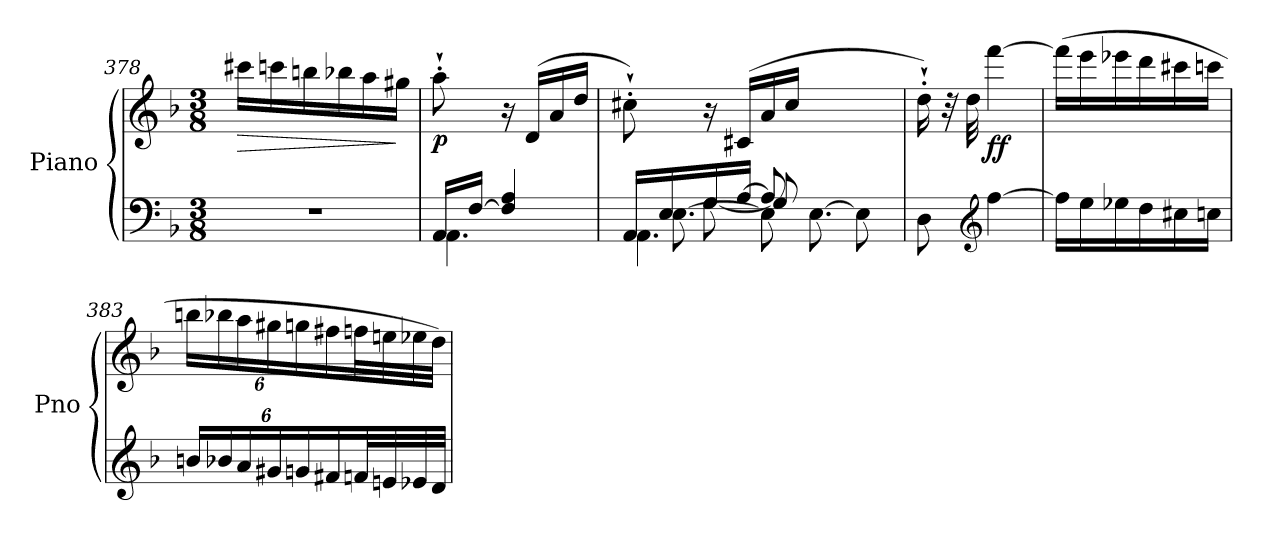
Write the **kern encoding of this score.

**kern	**kern	**dynam
*part1	*part1	*part1
*staff2	*staff1	*staff1/2
*I"Piano	*	*
*I'Pno	*	*
*clefF4	*clefG2	*
*k[b-]	*k[b-]	*
*M3/8	*M3/8	*
=378	=378	=378
!	!	!LO:HP:b
4.r	16ccc#X\LL	>
.	16cccn\	.
.	16bbn\	.
.	16bb-X\	.
.	16aa\	.
.	16gg#X\JJ	]
=379	=379	=379
*^	*	*
!	!	!	!LO:DY:b
16AA/LL	4.AA\	8aa`'\	p
[16F/JJ	.	.	.
4F/] 4A/	.	16r	.
!	!	!	!LO:DY:b
.	.	(>16d/LL	other-dynamics
.	.	16a/	.
.	.	16dd/JJ	.
!!LO:LB:g=z
=380	=380	=380	=380
*^	*^	*	*
16AA/LL	4.AA\	16ryy	8ryy	8cc#X`'\)	.
16E/	.	[8.E\	.	.	.
16G/	.	.	[8G\	16r	.
[16A/JJ	.	.	.	(>16c#X/LL	.
8A/]	.	8E\]	8G/]	16a/	.
.	.	.	.	16cc#/JJ	.
4ryy	[8.E\	4ryy	4ryy	4ryy	.
.	8E\]	.	.	.	.
16ryy	.	16ryy	16ryy	16ryy	.
*v	*v	*v	*v	*	*
=381	=381	=381
8D\	16dd`'\)	.
.	32r	.
.	32dd\	.
*clefG2	*	*
!	!	!LO:DY:b
[4ff\	[4fff\	ff
=382	=382	=382
16ff\LL]	(16fff\LL]	.
16ee\	16eee\	.
16ee-X\	16eee-X\	.
16dd\	16ddd\	.
16cc#X\	16ccc#X\	.
16ccn\JJ	16cccn\JJ	.
=383	=383	=383
*Xbrackettup	*Xbrackettup	*
24bn/LL	24bbn\LL	.
24b-X/	24bb-X\	.
24a/	24aa\	.
24g#X/	24gg#X\	.
24gn/	24ggn\	.
24f#X/	24ff#X\	.
32fn/L	32ffn\L	.
32en/	32een\	.
32e-X/	32ee-X\	.
32d/JJJ	32dd\JJJ)	.
=	=	=
*-	*-	*-
